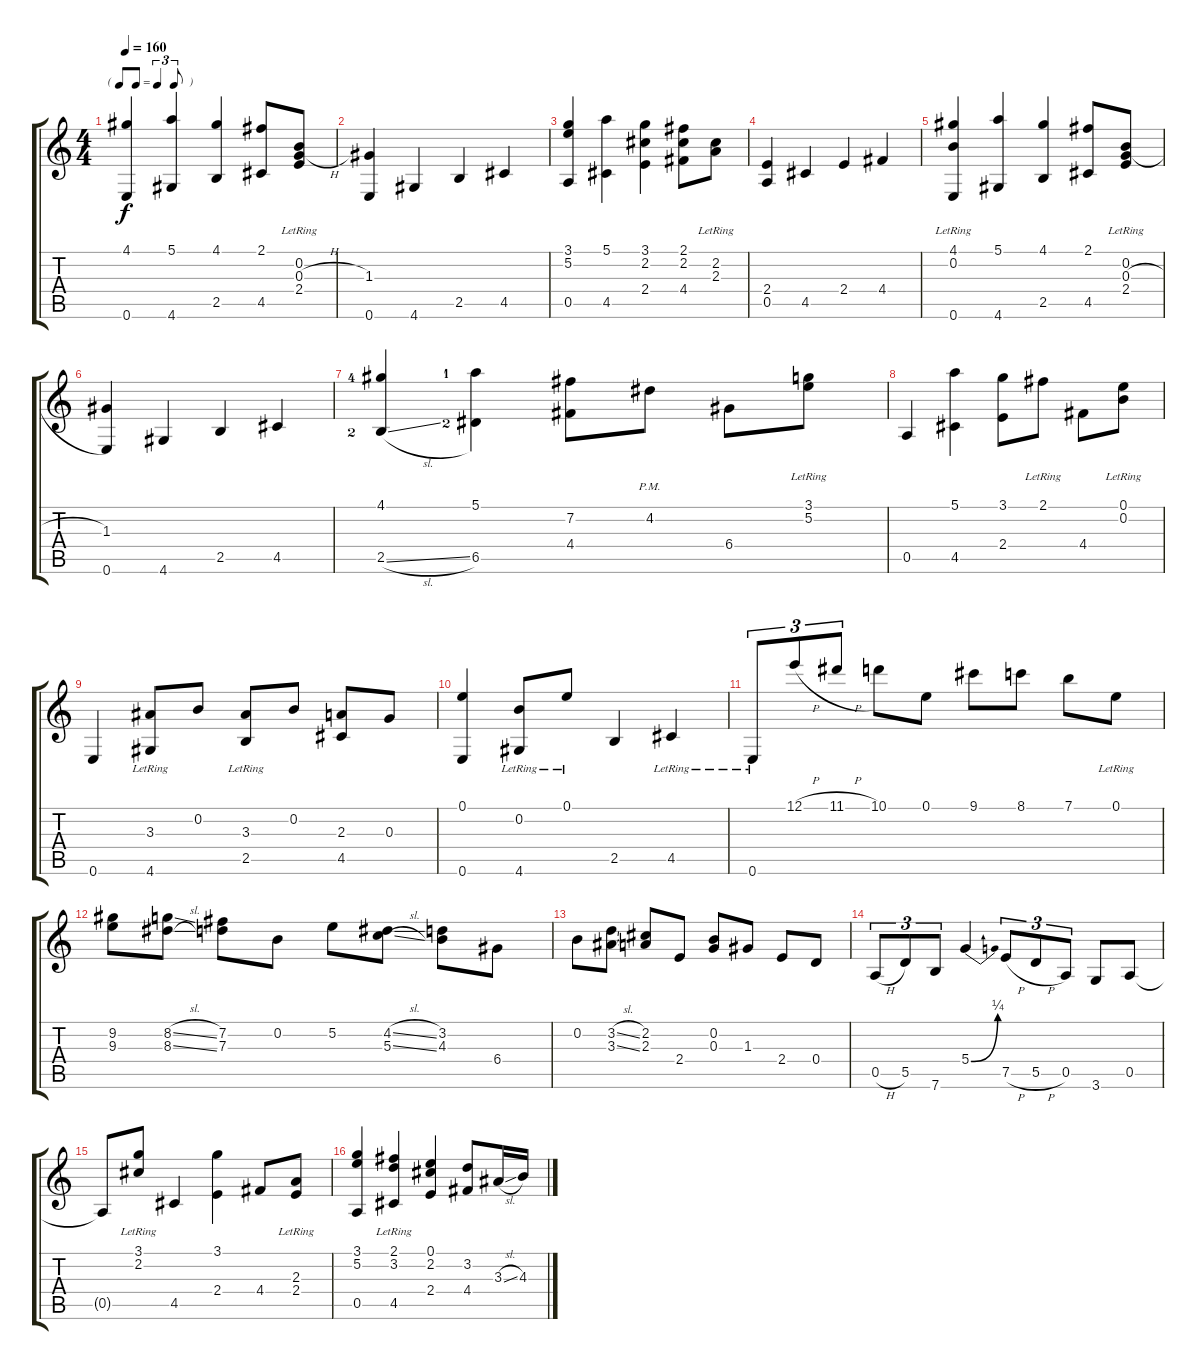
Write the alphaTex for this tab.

\track "" {instrument acousticguitarsteel}
\staff {score tabs}
\tuning (E4 B3 G3 D3 A2 E2) {hide}
\ts (4 4)
\tf triplet8th
\tempo 160
\clef g2
\ks c
(4.1 0.6).4{dy f} (5.1 4.6).4 (4.1 2.5).4 (2.1 4.5).8 (0.2{lr} 0.3{h} 2.4{lr}).8 |
(1.3 0.6).4 4.6.4 2.5.4 4.5.4 |
(3.1 5.2 0.5).4 (5.1 4.5).4 (3.1 2.2 2.4).4 (2.1 2.2 4.4).8 (2.2{lr} 2.3{lr}).8 |
(2.4 0.5).4 4.5.4 2.4.4 4.4.4 |
(4.1 0.2{lr} 0.6).4 (5.1 4.6).4 (4.1 2.5).4 (2.1 4.5).8 (0.2{lr} 0.3{h} 2.4{lr}).8 |
(1.3 0.6).4 4.6.4 2.5.4 4.5.4 |
(4.1{lf 5} 2.5{sl lf 3}).4 (5.1{lf 2} 6.5{lf 3}).4 (7.2 4.4).8 4.2{pm}.8 6.4.8 (3.1{lr} 5.2{lr}).8 |
0.5.4 (5.1 4.5).4 (3.1 2.4).8 2.1{lr}.8 4.4.8 (0.1{lr} 0.2{lr}).8 |
0.6.4 (3.3 4.6{lr}).8 0.2.8 (3.3{lr} 2.5{lr}).8 0.2.8 (2.3 4.5).8 0.3.8 |
(0.1 0.6).4 (0.2 4.6{lr}).8 0.1{lr}.8 2.5.4 4.5{lr}.4 |
0.6{lr}.8{tu (3 2)} 12.1{h}.8{tu (3 2)} 11.1{h}.8{tu (3 2)} 10.1.8 0.1.8 9.1.8 8.1.8 7.1.8 0.1{lr}.8 |
(9.2 9.3).8 (8.2{sl} 8.3{sl}).8 (7.2 7.3).8 0.2.8 5.2.8 (4.2{sl} 5.3{sl}).8 (3.2 4.3).8 6.4.8 |
0.2.8 (3.2{sl} 3.3{sl}).8 (2.2 2.3).8 2.4.8 (0.2 0.3).8 1.3.8 2.4.8 0.4.8 |
0.5{h}.8{tu (3 2)} 5.5.8{tu (3 2)} 7.6.8{tu (3 2)} 5.4{be (bend 0 0 60 1)}.4 7.5{h}.8{tu (3 2)} 5.5{h}.8{tu (3 2)} 0.5.8{tu (3 2)} 3.6.8 0.5.8 |
0.5{t}.8 (3.1{lr} 2.2).8 4.5.4 (3.1 2.4).4 4.4.8 (2.3{lr} 2.4{lr}).8 |
(3.1 5.2 0.5).4 (2.1{lr} 3.2{lr} 4.5).4 (0.1 2.2 2.4).4 (3.2 4.4).8 3.3{sl}.16 4.3.16
